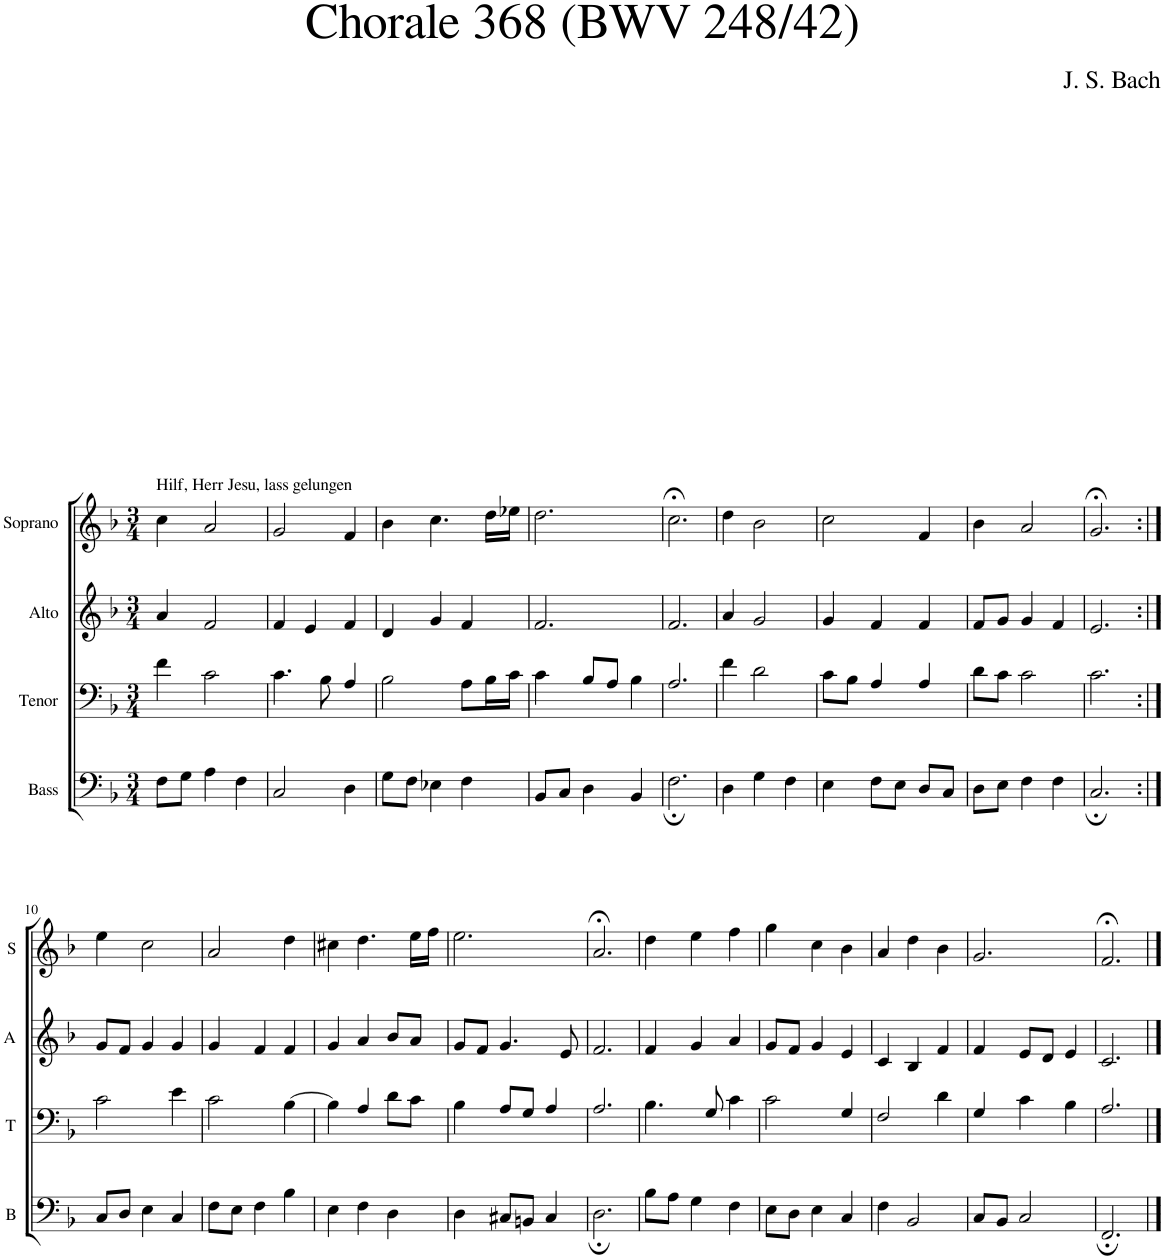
**kern	**kern	**kern	**kern
*part4	*part3	*part2	*part1
*staff4	*staff3	*staff2	*staff1
*I"Bass	*I"Tenor	*I"Alto	*I"Soprano
*I'B	*I'T	*I'A	*I'S
*clefF4	*clefF4	*clefG2	*clefG2
*k[b-]	*k[b-]	*k[b-]	*k[b-]
*M3/4	*M3/4	*M3/4	*M3/4
=1	=1	=1	=1
!	!	!	!LO:TX:a:t=Hilf, Herr Jesu, lass gelungen
8F\L	4f\	4a/	4cc\
8G\J	.	.	.
4A\	2c\	2f/	2a/
4F\	.	.	.
=2	=2	=2	=2
2C/	4.c\	4f/	2g/
.	.	4e/	.
.	8B-\	.	.
4D\	4A/	4f/	4f/
=3	=3	=3	=3
8G\L	2B-\	4d/	4b-\
8F\J	.	.	.
4E-X\	.	4g/	4.cc\
4F\	8A\L	4f/	.
.	16B-\L	.	16dd\LL
.	16c\JJ	.	16ee-X\JJ
=4	=4	=4	=4
8BB-/L	4c\	2.f/	2.dd\
8C/J	.	.	.
4D\	8B-/L	.	.
.	8A/J	.	.
4BB-/	4B-\	.	.
=5	=5	=5	=5
2.F;\	2.A/	2.f/	2.cc;<\
=6	=6	=6	=6
4D\	4f\	4a/	4dd\
4G\	2d\	2g/	2b-\
4F\	.	.	.
=7	=7	=7	=7
4E\	8c\L	4g/	2cc\
.	8B-\J	.	.
8F\L	4A/	4f/	.
8E\J	.	.	.
8D/L	4A/	4f/	4f/
8C/J	.	.	.
=8	=8	=8	=8
8D\L	8d\L	8f/L	4b-\
8E\J	8c\J	8g/J	.
4F\	2c\	4g/	2a/
4F\	.	4f/	.
=9	=9	=9	=9
2.C;/	2.c\	2.e/	2.g;</
!!LO:LB:g=z
=10:|!	=10:|!	=10:|!	=10:|!
8C/L	2c\	8g/L	4ee\
8D/J	.	8f/J	.
4E\	.	4g/	2cc\
4C/	4e\	4g/	.
=11	=11	=11	=11
8F\L	2c\	4g/	2a/
8E\J	.	.	.
4F\	.	4f/	.
4B-\	[4B-\	4f/	4dd\
=12	=12	=12	=12
4E\	4B-\]	4g/	4cc#X\
4F\	4A/	4a/	4.dd\
4D\	8d\L	8b-/L	.
.	8c\J	8a/J	16ee\LL
.	.	.	16ff\JJ
=13	=13	=13	=13
4D\	4B-\	8g/L	2.ee\
.	.	8f/J	.
8C#X/L	8A/L	4.g/	.
8BBn/J	8G/J	.	.
4C#/	4A/	.	.
.	.	8e/	.
=14	=14	=14	=14
2.D;\	2.A/	2.f/	2.a;</
=15	=15	=15	=15
8B-\L	4.B-\	4f/	4dd\
8A\J	.	.	.
4G\	.	4g/	4ee\
.	8G/	.	.
4F\	4c\	4a/	4ff\
=16	=16	=16	=16
8E\L	2c\	8g/L	4gg\
8D\J	.	8f/J	.
4E\	.	4g/	4cc\
4C/	4G/	4e/	4b-\
=17	=17	=17	=17
4F\	2F/	4c/	4a/
2BB-/	.	4B-/	4dd\
.	4d\	4f/	4b-\
=18	=18	=18	=18
8C/L	4G/	4f/	2.g/
8BB-/J	.	.	.
2C/	4c\	8e/L	.
.	.	8d/J	.
.	4B-\	4e/	.
=19	=19	=19	=19
2.FF;/	2.A/	2.c/	2.f;</
==	==	==	==
*-	*-	*-	*-
